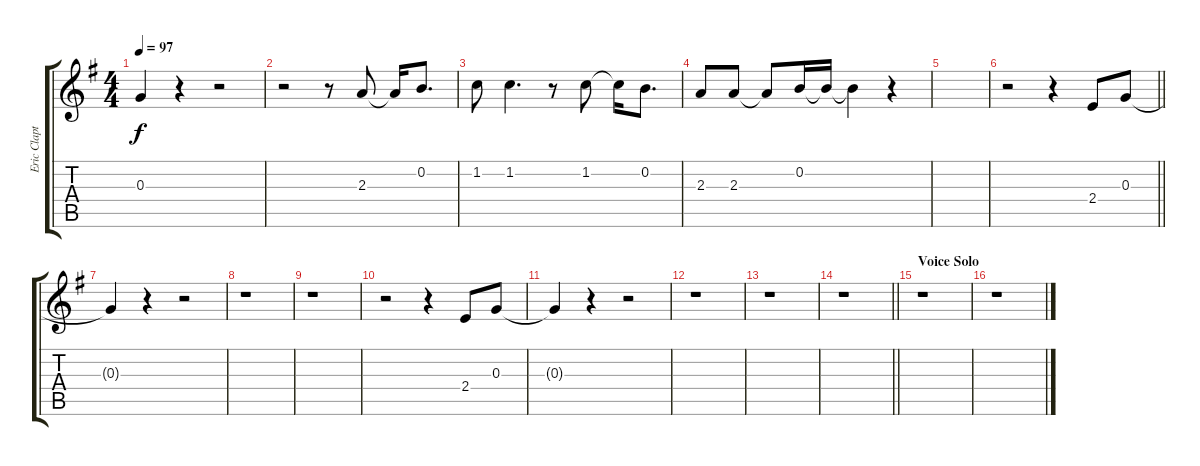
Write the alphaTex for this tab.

\track ("Eric Clapton Voice" "Eric Clapt") {instrument contrabass}
\staff {score tabs}
\tuning (E4 B3 G3 D3 A2 E2) {hide}
\ts (4 4)
\tempo 97
\clef g2
\ks g
0.3{t}.4{dy f} r.4 r.2 |
r.2 r.8 2.3.8 2.3{t}.16 0.2.8{d} |
1.2.8 1.2.4{d} r.8 1.2.8 1.2{t}.16 0.2.8{d} |
2.3.8 2.3.8 2.3{t}.8 0.2.16 0.2{t}.16 0.2{t}.4 r.4 |
|
\barLineRight lightlight
r.2 r.4 2.4.8 0.3.8 |
0.3{t}.4 r.4 r.2 |
r.1 |
r.1 |
r.2 r.4 2.4.8 0.3.8 |
0.3{t}.4 r.4 r.2 |
r.1 |
r.1 |
\barLineRight lightlight
r.1 |
\section ("" "Voice Solo")
r.1 |
r.1
